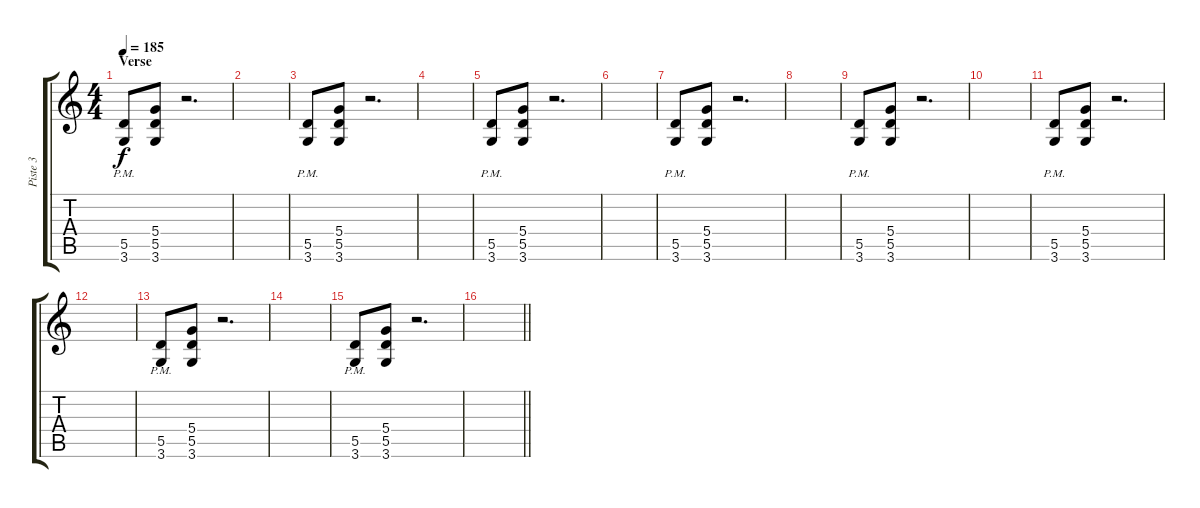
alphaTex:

\track ("Piste 3" "Piste 3") {instrument distortionguitar}
\staff {score tabs}
\tuning (E4 B3 G3 D3 A2 E2) {hide}
\ts (4 4)
\section ("" "Verse")
\tempo 185
\clef g2
\ks c
(5.5{pm} 3.6{pm}).8{dy f} (5.4 5.5 3.6).8 r.2{d} |
|
(5.5{pm} 3.6{pm}).8 (5.4 5.5 3.6).8 r.2{d} |
|
(5.5{pm} 3.6{pm}).8 (5.4 5.5 3.6).8 r.2{d} |
|
(5.5{pm} 3.6{pm}).8 (5.4 5.5 3.6).8 r.2{d} |
|
(5.5{pm} 3.6{pm}).8 (5.4 5.5 3.6).8 r.2{d} |
|
(5.5{pm} 3.6{pm}).8 (5.4 5.5 3.6).8 r.2{d} |
|
(5.5{pm} 3.6{pm}).8 (5.4 5.5 3.6).8 r.2{d} |
|
(5.5{pm} 3.6{pm}).8 (5.4 5.5 3.6).8 r.2{d} |
\barLineRight lightlight
